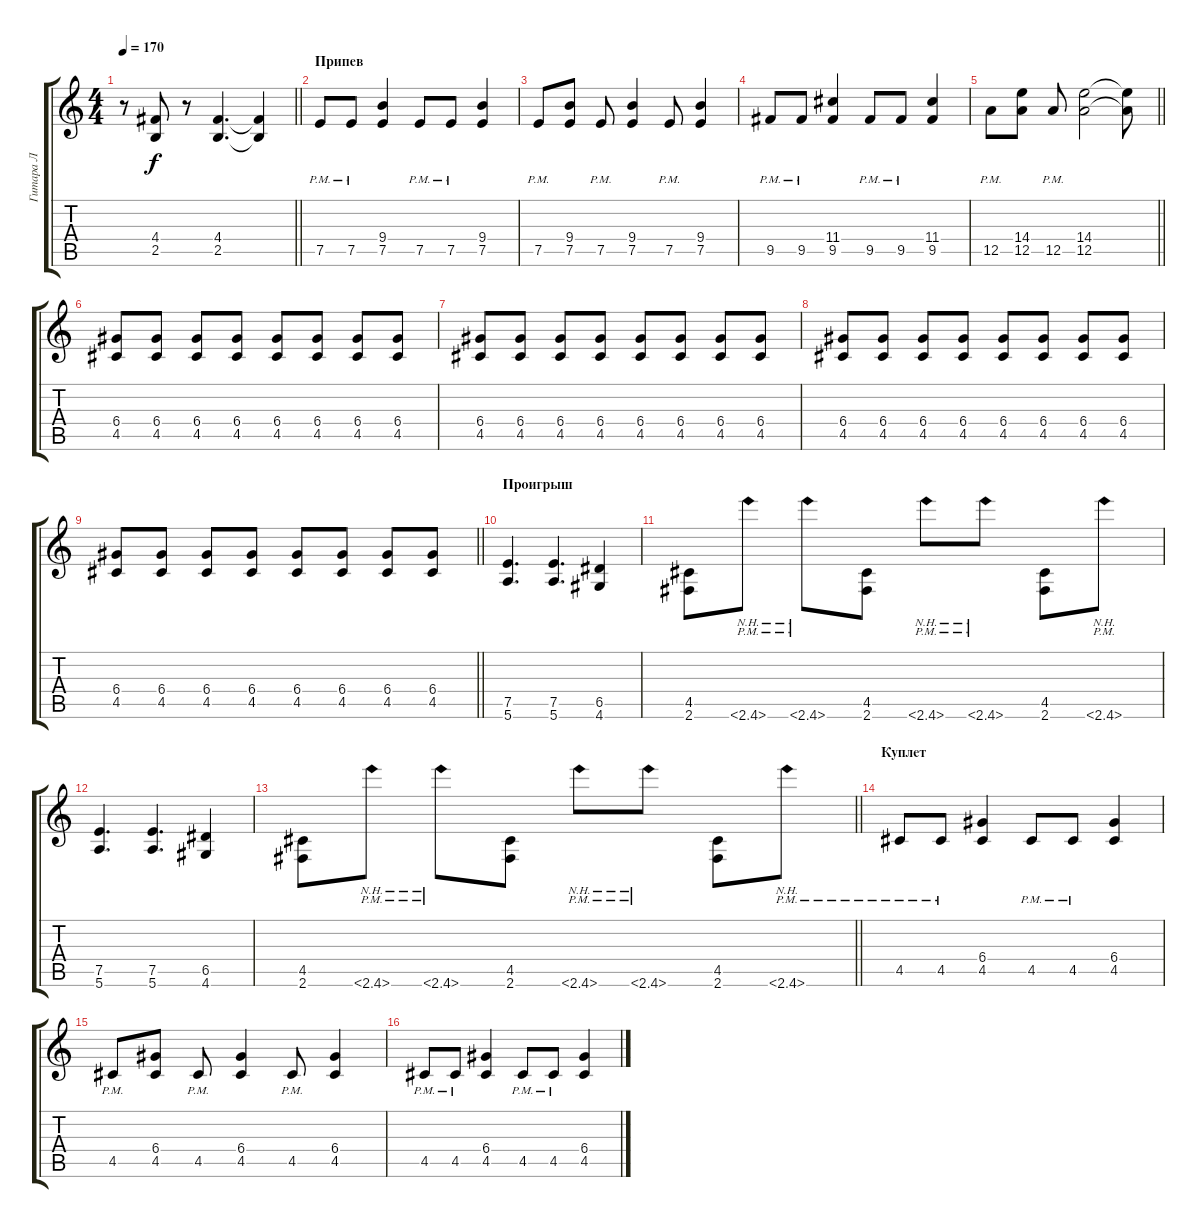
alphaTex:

\track ("Гитара Л" "Гитара Л") {instrument distortionguitar}
\staff {score tabs}
\tuning (E4 B3 G3 D3 A2 E2) {hide}
\ts (4 4)
\tempo 170
\clef g2
\barLineRight lightlight
\ks c
r.8{dy f} (4.4 2.5).8 r.8 (4.4 2.5).4{d} (4.4{t} 2.5{t}).4 |
\section ("" "Припев")
7.5{pm}.8 7.5{pm}.8 (9.4 7.5).4 7.5{pm}.8 7.5{pm}.8 (9.4 7.5).4 |
7.5{pm}.8 (9.4 7.5).8 7.5{pm}.8 (9.4 7.5).4 7.5{pm}.8 (9.4 7.5).4 |
9.5{pm}.8 9.5{pm}.8 (11.4 9.5).4 9.5{pm}.8 9.5{pm}.8 (11.4 9.5).4 |
\barLineRight lightlight
12.5{pm}.8 (14.4 12.5).8 12.5{pm}.8 (14.4 12.5).2 (14.4{t} 12.5{t}).8 |
\section ("" " ")
(6.4 4.5).8 (6.4 4.5).8 (6.4 4.5).8 (6.4 4.5).8 (6.4 4.5).8 (6.4 4.5).8 (6.4 4.5).8 (6.4 4.5).8 |
(6.4 4.5).8 (6.4 4.5).8 (6.4 4.5).8 (6.4 4.5).8 (6.4 4.5).8 (6.4 4.5).8 (6.4 4.5).8 (6.4 4.5).8 |
(6.4 4.5).8 (6.4 4.5).8 (6.4 4.5).8 (6.4 4.5).8 (6.4 4.5).8 (6.4 4.5).8 (6.4 4.5).8 (6.4 4.5).8 |
\barLineRight lightlight
(6.4 4.5).8 (6.4 4.5).8 (6.4 4.5).8 (6.4 4.5).8 (6.4 4.5).8 (6.4 4.5).8 (6.4 4.5).8 (6.4 4.5).8 |
\section ("" "Проигрыш")
(7.5 5.6).4{d} (7.5 5.6).4{d} (6.5 4.6).4 |
(4.5 2.6).8 2.6{nh pm}.8 2.6{nh pm}.8 (4.5 2.6).8 2.6{nh pm}.8 2.6{nh pm}.8 (4.5 2.6).8 2.6{nh pm}.8 |
(7.5 5.6).4{d} (7.5 5.6).4{d} (6.5 4.6).4 |
\barLineRight lightlight
(4.5 2.6).8 2.6{nh pm}.8 2.6{nh pm}.8 (4.5 2.6).8 2.6{nh pm}.8 2.6{nh pm}.8 (4.5 2.6).8 2.6{nh pm}.8 |
\section ("" "Куплет")
4.5{pm}.8 4.5{pm}.8 (6.4 4.5).4 4.5{pm}.8 4.5{pm}.8 (6.4 4.5).4 |
4.5{pm}.8 (6.4 4.5).8 4.5{pm}.8 (6.4 4.5).4 4.5{pm}.8 (6.4 4.5).4 |
4.5{pm}.8 4.5{pm}.8 (6.4 4.5).4 4.5{pm}.8 4.5{pm}.8 (6.4 4.5).4
